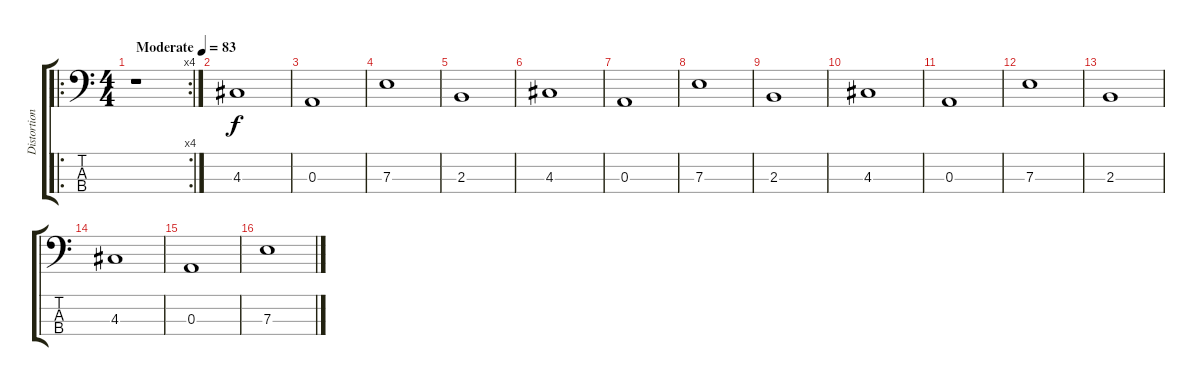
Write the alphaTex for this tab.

\track ("Distortion Guitar" "Distortion") {instrument distortionguitar}
\staff {score tabs}
\tuning (G2 D2 A1 E1) {hide}
\ro
\rc 4
\ts (4 4)
\tempo (83 "Moderate")
\clef f4
\ks c
r.1{dy f instrument distortionguitar} |
4.3.1 |
0.3.1 |
7.3.1 |
2.3.1 |
4.3.1 |
0.3.1 |
7.3.1 |
2.3.1 |
4.3.1 |
0.3.1 |
7.3.1 |
2.3.1 |
4.3.1 |
0.3.1 |
7.3.1
